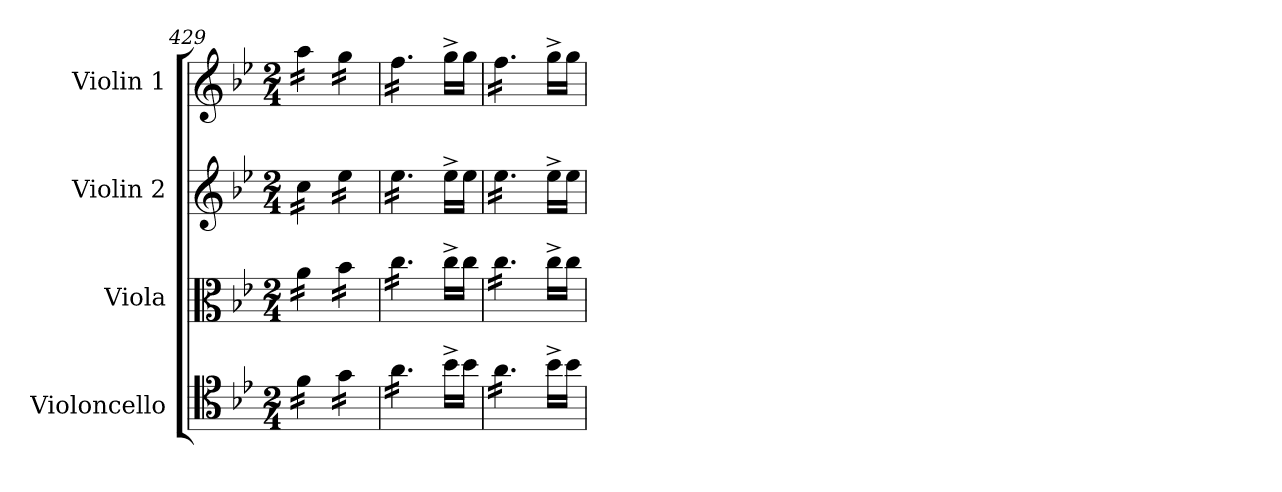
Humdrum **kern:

**kern	**kern	**kern	**kern
*part4	*part3	*part2	*part1
*staff4	*staff3	*staff2	*staff1
*I"Violoncello	*I"Viola	*I"Violin 2	*I"Violin 1
*I'Vc	*I'Vla	*I'Vln	*I'Vln
!!LO:LB:g=z
*clefC4	*clefC3	*clefG2	*clefG2
*k[b-e-]	*k[b-e-]	*k[b-e-]	*k[b-e-]
*M2/4	*M2/4	*M2/4	*M2/4
=429	=429	=429	=429
*tremolo	*	*	*
*	*tremolo	*	*
*	*	*tremolo	*
*	*	*	*tremolo
16f\LL	16a\LL	16cc\LL	16aa\LL
16f\	16a\	16cc\	16aa\
16f\	16a\	16cc\	16aa\
16f\JJ	16a\JJ	16cc\JJ	16aa\JJ
16g\LL	16b-\LL	16ee-\LL	16gg\LL
16g\	16b-\	16ee-\	16gg\
16g\	16b-\	16ee-\	16gg\
16g\JJ	16b-\JJ	16ee-\JJ	16gg\JJ
=430	=430	=430	=430
16a\LL	16cc\LL	16ee-\LL	16ff\LL
16a\	16cc\	16ee-\	16ff\
16a\	16cc\	16ee-\	16ff\
16a\	16cc\	16ee-\	16ff\
16a\	16cc\	16ee-\	16ff\
16a\JJ	16cc\JJ	16ee-\JJ	16ff\JJ
*	*	*	*Xtremolo
*	*	*Xtremolo	*
*	*Xtremolo	*	*
*Xtremolo	*	*	*
16b-^\LL	16cc^\LL	16ee-^\LL	16gg^\LL
16b-\JJ	16cc\JJ	16ee-\JJ	16gg\JJ
!!LO:LB:g=z
=431	=431	=431	=431
*tremolo	*	*	*
*	*tremolo	*	*
*	*	*tremolo	*
*	*	*	*tremolo
16a\LL	16cc\LL	16ee-\LL	16ff\LL
16a\	16cc\	16ee-\	16ff\
16a\	16cc\	16ee-\	16ff\
16a\	16cc\	16ee-\	16ff\
16a\	16cc\	16ee-\	16ff\
16a\JJ	16cc\JJ	16ee-\JJ	16ff\JJ
*	*	*	*Xtremolo
*	*	*Xtremolo	*
*	*Xtremolo	*	*
*Xtremolo	*	*	*
16b-^\LL	16cc^\LL	16ee-^\LL	16gg^\LL
16b-\JJ	16cc\JJ	16ee-\JJ	16gg\JJ
=	=	=	=
*-	*-	*-	*-
